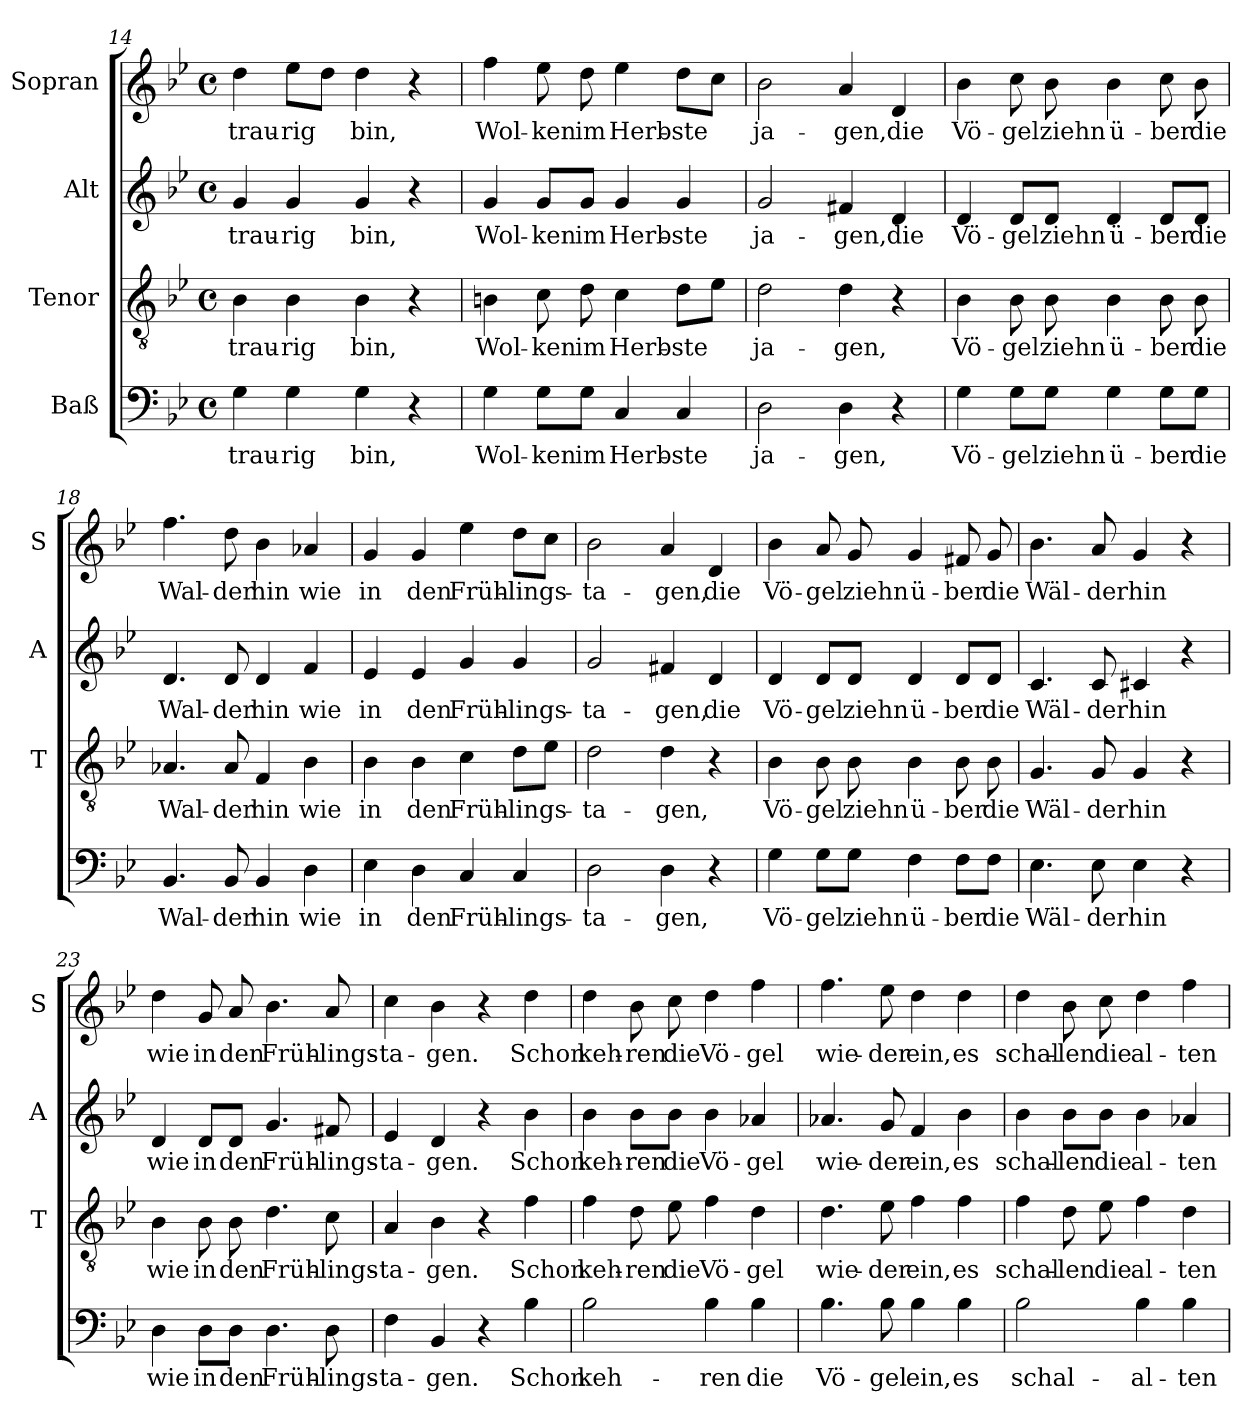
**kern	**text	**kern	**text	**kern	**text	**kern	**text
*part4	*part4	*part3	*part3	*part2	*part2	*part1	*part1
*staff4	*staff4	*staff3	*staff3	*staff2	*staff2	*staff1	*staff1
*I"Baß	*	*I"Tenor	*	*I"Alt	*	*I"Sopran	*
*	*	*I'T	*	*I'A	*	*I'S	*
*clefF4	*	*clefGv2	*	*clefG2	*	*clefG2	*
*k[b-e-]	*	*k[b-e-]	*	*k[b-e-]	*	*k[b-e-]	*
*B-:	*	*B-:	*	*B-:	*	*B-:	*
*M4/4	*	*M4/4	*	*M4/4	*	*M4/4	*
*met(c)	*	*met(c)	*	*met(c)	*	*met(c)	*
=14	=14	=14	=14	=14	=14	=14	=14
4G	trau-	4B-	trau-	4g	trau-	4dd	trau-
4G	-rig	4B-	-rig	4g	-rig	8ee-L	-rig
.	.	.	.	.	.	8ddJ	.
4G	bin,	4B-	bin,	4g	bin,	4dd	bin,
4r	.	4r	.	4r	.	4r	.
=15	=15	=15	=15	=15	=15	=15	=15
4G	Wol-	4Bn	Wol-	4g	Wol-	4ff	Wol-
8G\L	-ken	8c	-ken	8g/L	-ken	8ee-	-ken
8G\J	im	8d	im	8g/J	im	8dd	im
4C	Herb-	4c	Herb-	4g	Herb-	4ee-	Herb-
4C	-ste	8dL	-ste	4g	-ste	8ddL	-ste
.	.	8e-J	.	.	.	8ccJ	.
=16	=16	=16	=16	=16	=16	=16	=16
2D	ja-	2d	ja-	2g	ja-	2b-	ja-
4D	-gen,	4d	-gen,	4f#X	-gen,	4a	-gen,
4r	.	4r	.	4d	die	4d	die
=17	=17	=17	=17	=17	=17	=17	=17
4G	Vö-	4B-	Vö-	4d	Vö-	4b-	Vö-
8G\L	-gel	8B-	-gel	8d/L	-gel	8cc	-gel
8G\J	ziehn	8B-	ziehn	8d/J	ziehn	8b-	ziehn
4G	ü-	4B-	ü-	4d	ü-	4b-	ü-
8G\L	-ber	8B-	-ber	8d/L	-ber	8cc	-ber
8G\J	die	8B-	die	8d/J	die	8b-	die
=18	=18	=18	=18	=18	=18	=18	=18
4.BB-	Wal-	4.A-X	Wal-	4.d	Wal-	4.ff	Wal-
8BB-	-der	8A-	-der	8d	-der	8dd	-der
4BB-	hin	4F	hin	4d	hin	4b-	hin
4D	wie	4B-	wie	4f	wie	4a-X	wie
=19	=19	=19	=19	=19	=19	=19	=19
4E-	in	4B-	in	4e-	in	4g	in
4D	den	4B-	den	4e-	den	4g	den
4C	Früh-	4c	Früh-	4g	Früh-	4ee-	Früh-
4C	-lings-	8dL	-lings-	4g	-lings-	8ddL	-lings-
.	.	8e-J	.	.	.	8ccJ	.
=20	=20	=20	=20	=20	=20	=20	=20
2D	-ta-	2d	-ta-	2g	-ta-	2b-	-ta-
4D	-gen,	4d	-gen,	4f#X	-gen,	4a	-gen,
4r	.	4r	.	4d	die	4d	die
=21	=21	=21	=21	=21	=21	=21	=21
4G	Vö-	4B-	Vö-	4d	Vö-	4b-	Vö-
8G\L	-gel	8B-	-gel	8d/L	-gel	8a	-gel
8G\J	ziehn	8B-	ziehn	8d/J	ziehn	8g	ziehn
4F	ü-	4B-	ü-	4d	ü-	4g	ü-
8F\L	-ber	8B-	-ber	8d/L	-ber	8f#X	-ber
8F\J	die	8B-	die	8d/J	die	8g	die
=22	=22	=22	=22	=22	=22	=22	=22
4.E-	Wäl-	4.G	Wäl-	4.c	Wäl-	4.b-	Wäl-
8E-	-der	8G	-der	8c	-der	8a	-der
4E-	hin	4G	hin	4c#X	hin	4g	hin
4r	.	4r	.	4r	.	4r	.
=23	=23	=23	=23	=23	=23	=23	=23
4D	wie	4B-	wie	4d	wie	4dd	wie
8D\L	in	8B-	in	8d/L	in	8g	in
8D\J	den	8B-	den	8d/J	den	8a	den
4.D	Früh-	4.d	Früh-	4.g	Früh-	4.b-	Früh-
8D	-lings-	8c	-lings-	8f#X	-lings-	8a	-lings-
=24	=24	=24	=24	=24	=24	=24	=24
4F	-ta-	4A	-ta-	4e-	-ta-	4cc	-ta-
4BB-	-gen.	4B-	-gen.	4d	-gen.	4b-	-gen.
4r	.	4r	.	4r	.	4r	.
4B-	Schon	4f	Schon	4b-	Schon	4dd	Schon
=25	=25	=25	=25	=25	=25	=25	=25
2B-	keh-	4f	keh-	4b-	keh-	4dd	keh-
.	.	8d	-ren	8b-\L	-ren	8b-	-ren
.	.	8e-	die	8b-\J	die	8cc	die
4B-	-ren	4f	Vö-	4b-	Vö-	4dd	Vö-
4B-	die	4d	-gel	4a-X	-gel	4ff	-gel
=26	=26	=26	=26	=26	=26	=26	=26
4.B-	Vö-	4.d	wie-	4.a-X	wie-	4.ff	wie-
8B-	-gel	8e-	-der	8g	-der	8ee-	-der
4B-	ein,	4f	ein,	4f	ein,	4dd	ein,
4B-	es	4f	es	4b-	es	4dd	es
=27	=27	=27	=27	=27	=27	=27	=27
2B-	schal-	4f	schal-	4b-	schal-	4dd	schal-
.	.	8d	-len	8b-\L	-len	8b-	-len
.	.	8e-	die	8b-\J	die	8cc	die
4B-	-al-	4f	al-	4b-	al-	4dd	al-
4B-	-ten	4d	-ten	4a-X	-ten	4ff	-ten
=	=	=	=	=	=	=	=
*-	*-	*-	*-	*-	*-	*-	*-
